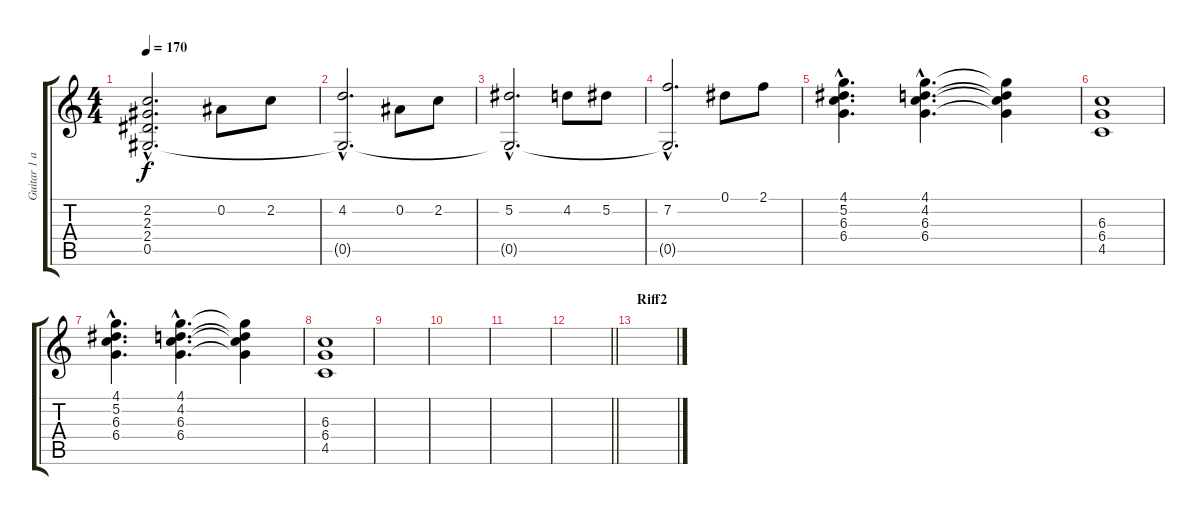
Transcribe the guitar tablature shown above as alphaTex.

\track ("Guitar 1 acc" "Guitar 1 a") {instrument acousticguitarsteel}
\staff {score tabs}
\tuning (Eb4 Bb3 Gb3 Db3 Ab2 Eb2) {hide}
\ts (4 4)
\tempo 170
\clef g2
\ks c
(2.2{hac} 2.3{hac} 2.4{hac} 0.5{hac}).2{d dy f} 0.2.8 2.2.8 |
(4.2{hac} 0.5{hac t}).2{d} 0.2.8 2.2.8 |
(5.2{hac} 0.5{hac t}).2{d} 4.2.8 5.2.8 |
(7.2{hac} 0.5{hac t}).2{d} 0.1.8 2.1.8 |
(4.1{hac} 5.2{hac} 6.3{hac} 6.4{hac}).4{d} (4.1{hac} 4.2{hac} 6.3{hac} 6.4{hac}).4{d} (4.1{t} 4.2{t} 6.3{t} 6.4{t}).4 |
(6.3 6.4 4.5).1 |
(4.1{hac} 5.2{hac} 6.3{hac} 6.4{hac}).4{d} (4.1{hac} 4.2{hac} 6.3{hac} 6.4{hac}).4{d} (4.1{t} 4.2{t} 6.3{t} 6.4{t}).4 |
(6.3 6.4 4.5).1 |
|
|
|
\barLineRight lightlight
|
\section ("" "Riff2")
